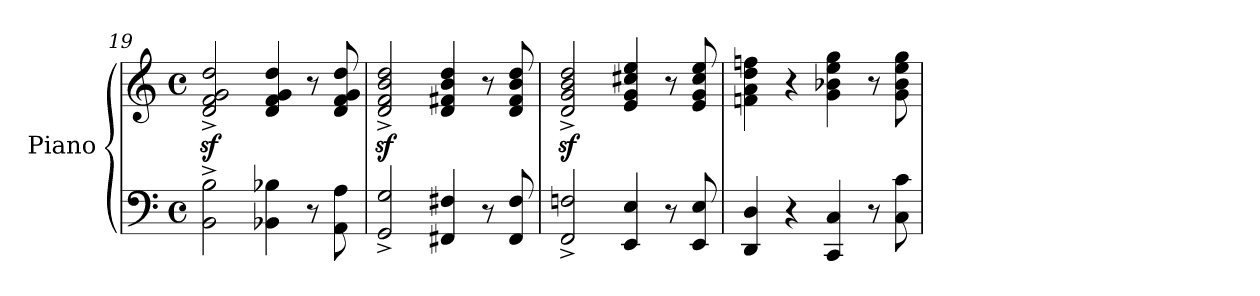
**kern	**kern
*part1	*part1
*staff2	*staff1
*I"Piano	*
*I'Pno.	*
*clefF4	*clefG2
*k[]	*k[]
*M4/4	*M4/4
*met(c)	*met(c)
=19	=19
2BB\^ 2B\^	2d/z<^ 2f/z<^ 2g/z<^ 2dd/z<^
4BB-X\ 4B-X\	4d/ 4f/ 4g/ 4dd/
8r	8r
8AA\ 8A\	8d/ 8f/ 8g/ 8dd/
=20	=20
2GG/^ 2G/^	2d/z<^ 2f/z<^ 2b/z<^ 2dd/z<^
4FF#X/ 4F#X/	4d/ 4f#X/ 4b/ 4dd/
8r	8r
8FF#/ 8F#/	8d/ 8f#/ 8b/ 8dd/
=21	=21
2FF/^ 2Fn/^	2d/z<^ 2g/z<^ 2b/z<^ 2dd/z<^
4EE/ 4E/	4e/ 4g/ 4cc#X/ 4ee/
8r	8r
8EE/ 8E/	8e/ 8g/ 8cc#/ 8ee/
=22	=22
4DD/ 4D/	4fn\ 4a\ 4dd\ 4ffn\
4r	4r
4CC/ 4C/	4g\ 4b-X\ 4ee\ 4gg\
8r	8r
8C\ 8c\	8g\ 8b-\ 8ee\ 8gg\
=	=
*-	*-
